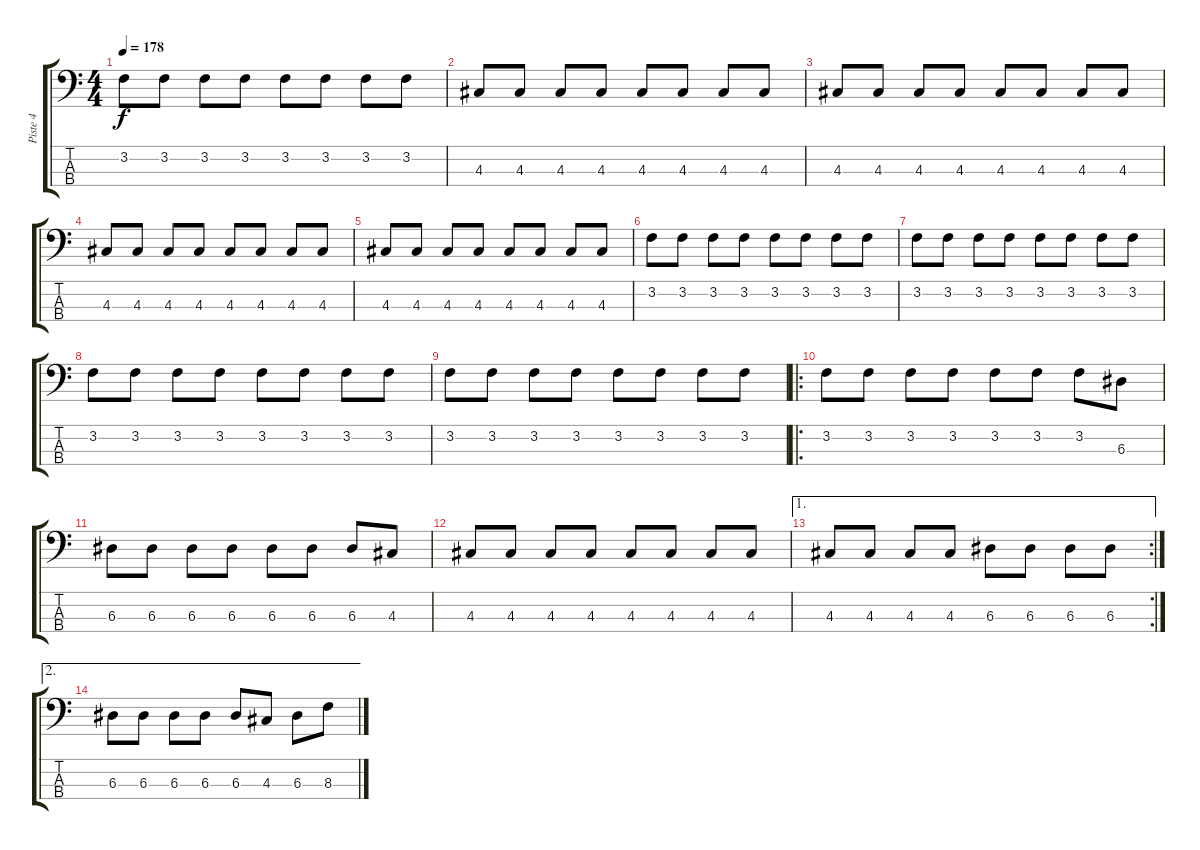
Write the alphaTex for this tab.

\track ("Piste 4" "Piste 4") {instrument electricbassfinger}
\staff {score tabs}
\tuning (G2 D2 A1 E1) {hide}
\ts (4 4)
\tempo 178
\clef f4
\ks c
3.2.8{dy f} 3.2.8 3.2.8 3.2.8 3.2.8 3.2.8 3.2.8 3.2.8 |
4.3.8 4.3.8 4.3.8 4.3.8 4.3.8 4.3.8 4.3.8 4.3.8 |
4.3.8 4.3.8 4.3.8 4.3.8 4.3.8 4.3.8 4.3.8 4.3.8 |
4.3.8 4.3.8 4.3.8 4.3.8 4.3.8 4.3.8 4.3.8 4.3.8 |
4.3.8 4.3.8 4.3.8 4.3.8 4.3.8 4.3.8 4.3.8 4.3.8 |
3.2.8 3.2.8 3.2.8 3.2.8 3.2.8 3.2.8 3.2.8 3.2.8 |
3.2.8 3.2.8 3.2.8 3.2.8 3.2.8 3.2.8 3.2.8 3.2.8 |
3.2.8 3.2.8 3.2.8 3.2.8 3.2.8 3.2.8 3.2.8 3.2.8 |
3.2.8 3.2.8 3.2.8 3.2.8 3.2.8 3.2.8 3.2.8 3.2.8 |
\ro
3.2.8 3.2.8 3.2.8 3.2.8 3.2.8 3.2.8 3.2.8 6.3.8 |
6.3.8 6.3.8 6.3.8 6.3.8 6.3.8 6.3.8 6.3.8 4.3.8 |
4.3.8 4.3.8 4.3.8 4.3.8 4.3.8 4.3.8 4.3.8 4.3.8 |
\ae 1
\rc 2
4.3.8 4.3.8 4.3.8 4.3.8 6.3.8 6.3.8 6.3.8 6.3.8 |
\ae 2
6.3.8 6.3.8 6.3.8 6.3.8 6.3.8 4.3.8 6.3.8 8.3.8
